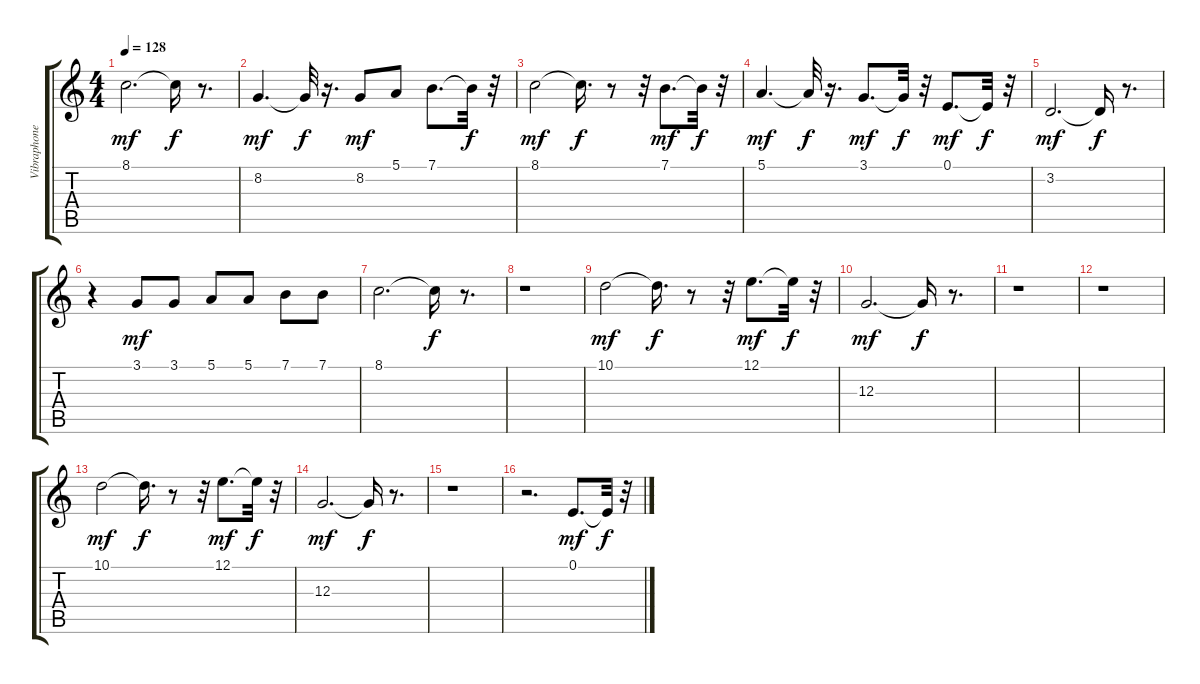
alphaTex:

\track ("Vibraphone" "Vibraphone") {instrument vibraphone}
\staff {score tabs}
\tuning (E4 B3 G3 D3 A2 E2) {hide}
\ts (4 4)
\tempo 128
\clef g2
\ks c
8.1.2{d dy mf} 8.1{t}.16{dy f} r.8{d} |
8.2.4{d dy mf} 8.2{t}.32{dy f} r.16{d} 8.2.8{dy mf} 5.1.8 7.1.8{d} 7.1{t}.32{dy f} r.32 |
8.1.2{dy mf} 8.1{t}.16{d dy f} r.8 r.32 7.1.8{d dy mf} 7.1{t}.32{dy f} r.32 |
5.1.4{d dy mf} 5.1{t}.32{dy f} r.16{d} 3.1.8{d dy mf} 3.1{t}.32{dy f} r.32 0.1.8{d dy mf} 0.1{t}.32{dy f} r.32 |
3.2.2{d dy mf} 3.2{t}.16{dy f} r.8{d} |
r.4 3.1.8{dy mf} 3.1.8 5.1.8 5.1.8 7.1.8 7.1.8 |
8.1.2{d} 8.1{t}.16{dy f} r.8{d} |
r.1 |
10.1.2{dy mf} 10.1{t}.16{d dy f} r.8 r.32 12.1.8{d dy mf} 12.1{t}.32{dy f} r.32 |
12.3.2{d dy mf} 12.3{t}.16{dy f} r.8{d} |
r.1 |
r.1 |
10.1.2{dy mf} 10.1{t}.16{d dy f} r.8 r.32 12.1.8{d dy mf} 12.1{t}.32{dy f} r.32 |
12.3.2{d dy mf} 12.3{t}.16{dy f} r.8{d} |
r.1 |
r.2{d} 0.1.8{d dy mf} 0.1{t}.32{dy f} r.32
